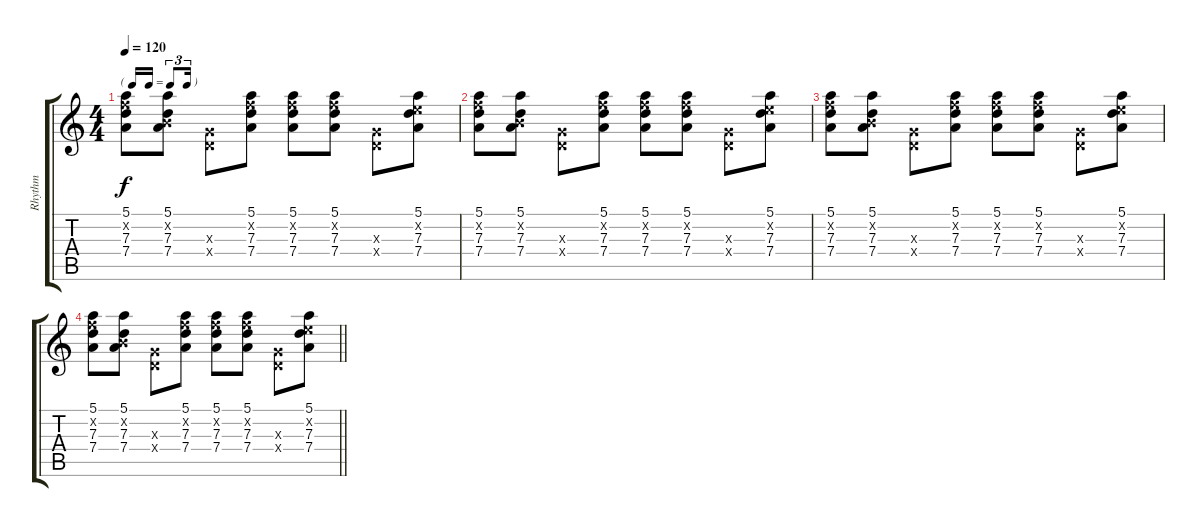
\track ("Rhythm" "Rhythm") {instrument overdrivenguitar}
\staff {score tabs}
\tuning (E4 B3 G3 D3 A2 E2) {hide}
\ts (4 4)
\tf triplet16th
\tempo 120
\clef g2
\ks c
(5.1 6.2{x} 7.3 7.4).8{dy f} (5.1 0.2{x} 7.3 7.4).8 (0.3{x} 0.4{x}).8 (5.1 6.2{x} 7.3 7.4).8 (5.1 6.2{x} 7.3 7.4).8 (5.1 6.2{x} 7.3 7.4).8 (0.3{x} 0.4{x}).8 (5.1 5.2{x} 7.3 7.4).8 |
(5.1 6.2{x} 7.3 7.4).8 (5.1 0.2{x} 7.3 7.4).8 (0.3{x} 0.4{x}).8 (5.1 6.2{x} 7.3 7.4).8 (5.1 6.2{x} 7.3 7.4).8 (5.1 6.2{x} 7.3 7.4).8 (0.3{x} 0.4{x}).8 (5.1 5.2{x} 7.3 7.4).8 |
(5.1 6.2{x} 7.3 7.4).8 (5.1 0.2{x} 7.3 7.4).8 (0.3{x} 0.4{x}).8 (5.1 6.2{x} 7.3 7.4).8 (5.1 6.2{x} 7.3 7.4).8 (5.1 6.2{x} 7.3 7.4).8 (0.3{x} 0.4{x}).8 (5.1 5.2{x} 7.3 7.4).8 |
\barLineRight lightlight
(5.1 6.2{x} 7.3 7.4).8 (5.1 0.2{x} 7.3 7.4).8 (0.3{x} 0.4{x}).8 (5.1 6.2{x} 7.3 7.4).8 (5.1 6.2{x} 7.3 7.4).8 (5.1 6.2{x} 7.3 7.4).8 (0.3{x} 0.4{x}).8 (5.1 5.2{x} 7.3 7.4).8
